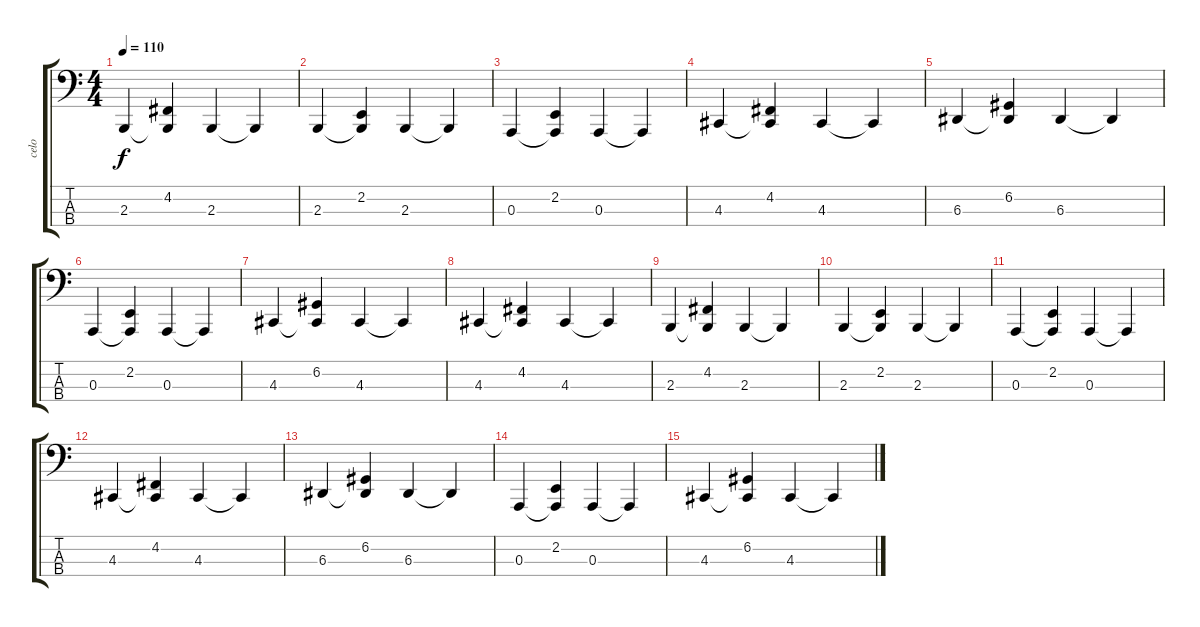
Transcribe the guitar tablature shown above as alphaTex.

\track ("celo" "celo") {instrument cello}
\staff {score tabs}
\tuning (G2 D2 A1 E1) {hide}
\ts (4 4)
\tempo 110
\clef f4
\ks c
2.3.4{dy f} (4.2 2.3{t}).4 2.3.4 2.3{t}.4 |
2.3.4 (2.2 2.3{t}).4 2.3.4 2.3{t}.4 |
0.3.4 (2.2 0.3{t}).4 0.3.4 0.3{t}.4 |
4.3.4 (4.2 4.3{t}).4 4.3.4 4.3{t}.4 |
6.3.4 (6.2 6.3{t}).4 6.3.4 6.3{t}.4 |
0.3.4 (2.2 0.3{t}).4 0.3.4 0.3{t}.4 |
4.3.4 (6.2 4.3{t}).4 4.3.4 4.3{t}.4 |
4.3.4{volume 0} (4.2 4.3{t}).4 4.3.4 4.3{t}.4 |
2.3.4 (4.2 2.3{t}).4 2.3.4 2.3{t}.4 |
2.3.4 (2.2 2.3{t}).4 2.3.4 2.3{t}.4 |
0.3.4 (2.2 0.3{t}).4 0.3.4 0.3{t}.4 |
4.3.4 (4.2 4.3{t}).4 4.3.4 4.3{t}.4 |
6.3.4 (6.2 6.3{t}).4 6.3.4 6.3{t}.4 |
0.3.4 (2.2 0.3{t}).4 0.3.4 0.3{t}.4 |
4.3.4 (6.2 4.3{t}).4 4.3.4 4.3{t}.4
